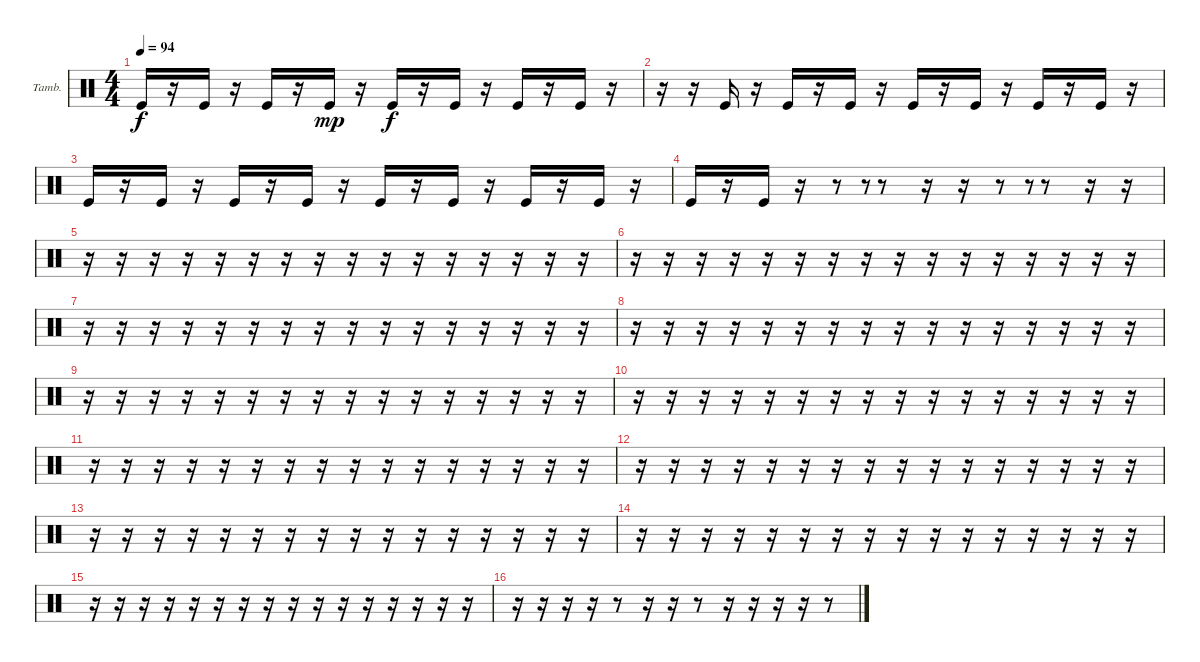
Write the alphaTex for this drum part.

\bracketExtendMode groupsimilarinstruments
\firstSystemTrackNameOrientation horizontal
\otherSystemsTrackNameOrientation horizontal
\track ("Tambourine" "Tamb.") {instrument percussion}
\staff {score}
\articulation defaults
\ts (4 4)
\tempo 94
\clef neutral
\ks c "Kick (hit)".16{dy f}
r.16 "Kick (hit)".16 r.16 "Kick (hit)".16 r.16 "Kick (hit)".16{dy mp} r.16 "Kick (hit)".16{dy f} r.16 "Kick (hit)".16 r.16 "Kick (hit)".16 r.16 "Kick (hit)".16 r.16 |
r.16 r.16 "Kick (hit)".16 r.16 "Kick (hit)".16 r.16 "Kick (hit)".16 r.16 "Kick (hit)".16 r.16 "Kick (hit)".16 r.16 "Kick (hit)".16 r.16 "Kick (hit)".16 r.16 |
"Kick (hit)".16 r.16 "Kick (hit)".16 r.16 "Kick (hit)".16 r.16 "Kick (hit)".16 r.16 "Kick (hit)".16 r.16 "Kick (hit)".16 r.16 "Kick (hit)".16 r.16 "Kick (hit)".16 r.16 |
"Kick (hit)".16 r.16 "Kick (hit)".16 r.16 r.8 r.8{gr} r.8 r.16 r.16 r.8 r.8{gr} r.8 r.16 r.16 |
r.16 r.16 r.16 r.16 r.16 r.16 r.16 r.16 r.16 r.16 r.16 r.16 r.16 r.16 r.16 r.16 |
r.16 r.16 r.16 r.16 r.16 r.16 r.16 r.16 r.16 r.16 r.16 r.16 r.16 r.16 r.16 r.16 |
r.16 r.16 r.16 r.16 r.16 r.16 r.16 r.16 r.16 r.16 r.16 r.16 r.16 r.16 r.16 r.16 |
r.16 r.16 r.16 r.16 r.16 r.16 r.16 r.16 r.16 r.16 r.16 r.16 r.16 r.16 r.16 r.16 |
r.16 r.16 r.16 r.16 r.16 r.16 r.16 r.16 r.16 r.16 r.16 r.16 r.16 r.16 r.16 r.16 |
r.16 r.16 r.16 r.16 r.16 r.16 r.16 r.16 r.16 r.16 r.16 r.16 r.16 r.16 r.16 r.16 |
r.16 r.16 r.16 r.16 r.16 r.16 r.16 r.16 r.16 r.16 r.16 r.16 r.16 r.16 r.16 r.16 |
r.16 r.16 r.16 r.16 r.16 r.16 r.16 r.16 r.16 r.16 r.16 r.16 r.16 r.16 r.16 r.16 |
r.16 r.16 r.16 r.16 r.16 r.16 r.16 r.16 r.16 r.16 r.16 r.16 r.16 r.16 r.16 r.16 |
r.16 r.16 r.16 r.16 r.16 r.16 r.16 r.16 r.16 r.16 r.16 r.16 r.16 r.16 r.16 r.16 |
r.16 r.16 r.16 r.16 r.16 r.16 r.16 r.16 r.16 r.16 r.16 r.16 r.16 r.16 r.16 r.16 |
r.16 r.16 r.16 r.16 r.8 r.16 r.16 r.8 r.16 r.16 r.16 r.16 r.8
